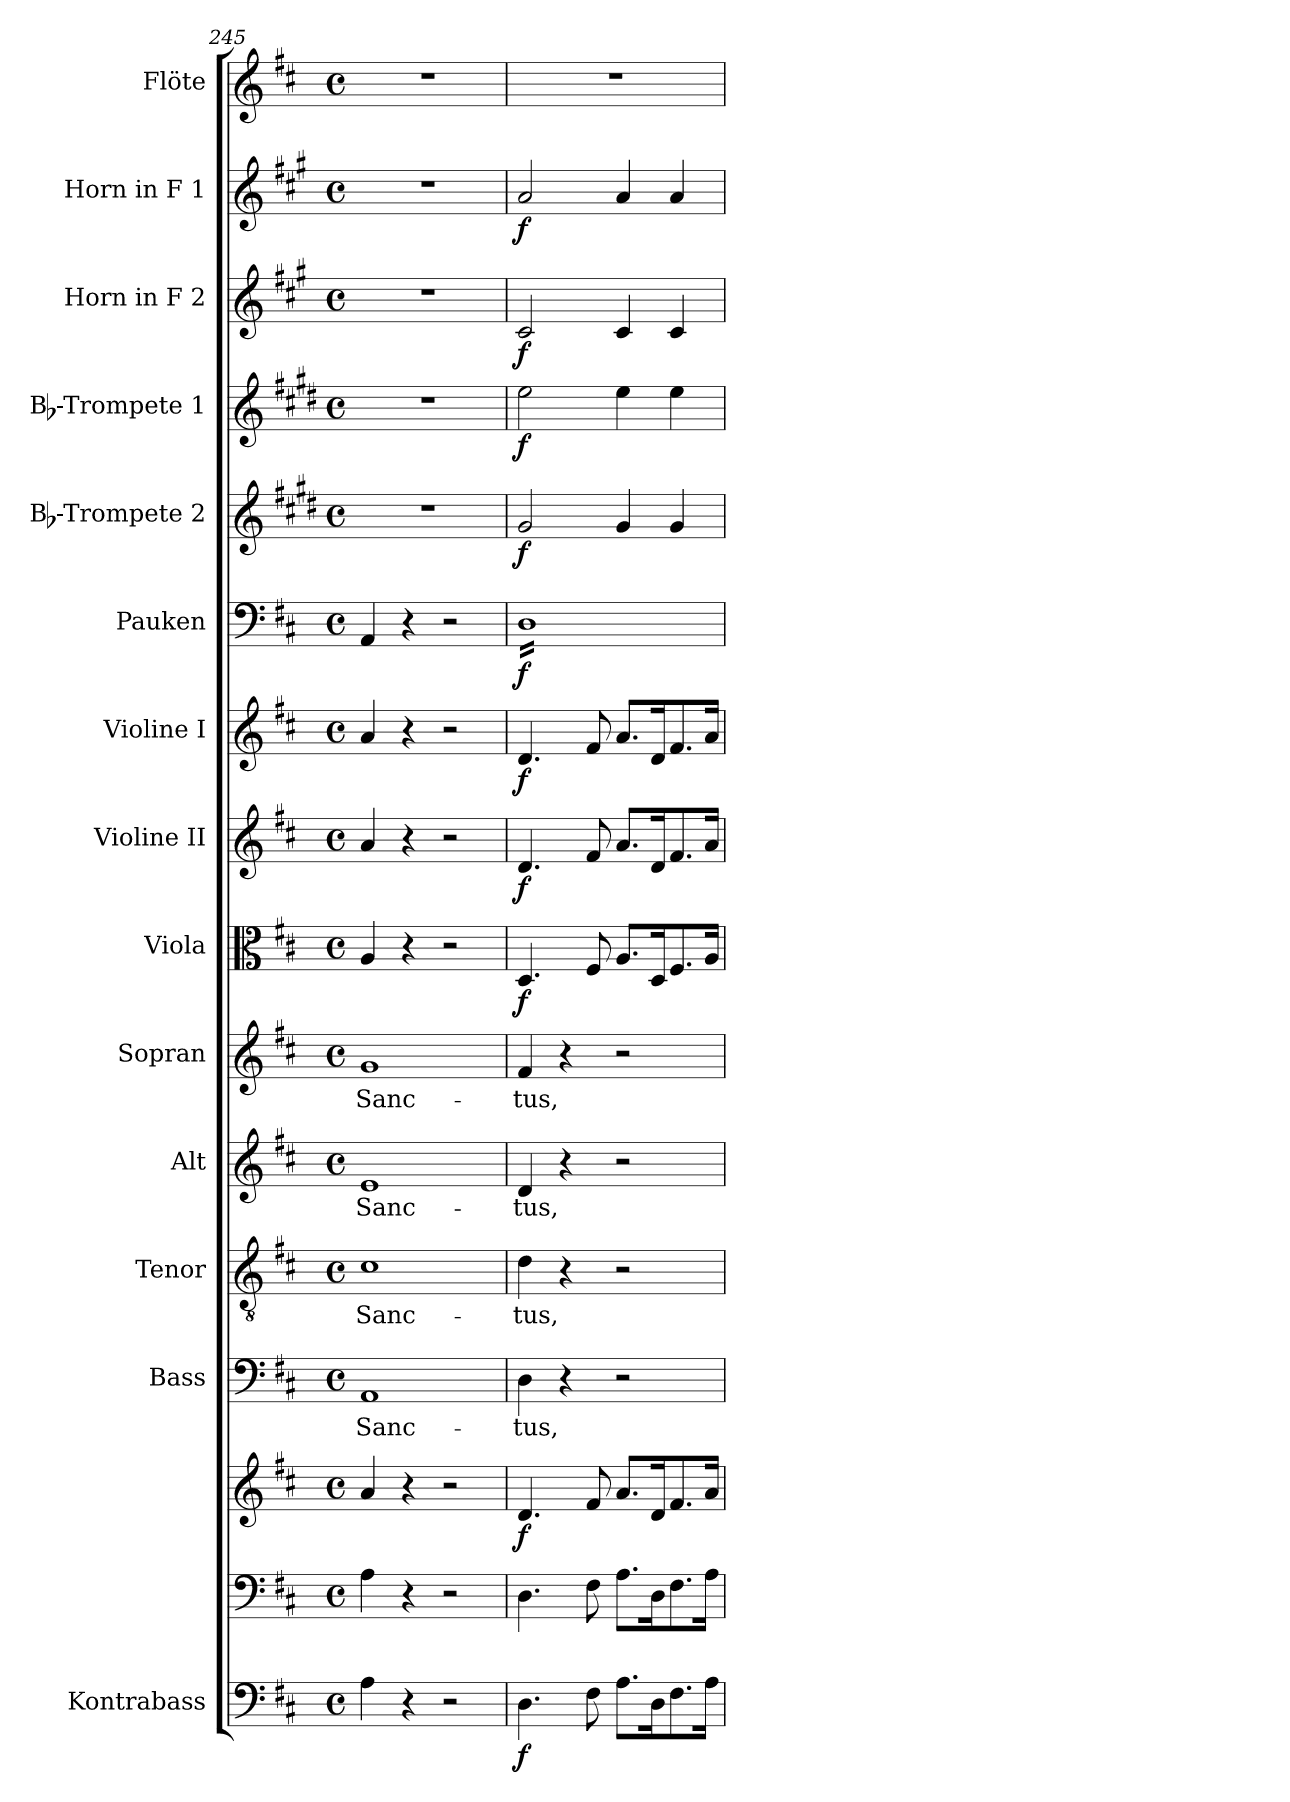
**kern	**dynam	**kern	**kern	**dynam	**kern	**text	**kern	**text	**kern	**text	**kern	**text	**kern	**dynam	**kern	**dynam	**kern	**dynam	**kern	**dynam	**kern	**dynam	**kern	**dynam	**kern	**dynam	**kern	**dynam	**kern
*part15	*part15	*part14	*part14	*part14	*part13	*part13	*part12	*part12	*part11	*part11	*part10	*part10	*part9	*part9	*part8	*part8	*part7	*part7	*part6	*part6	*part5	*part5	*part4	*part4	*part3	*part3	*part2	*part2	*part1
*staff16	*staff16	*staff15	*staff14	*staff14/15	*staff13	*staff13	*staff12	*staff12	*staff11	*staff11	*staff10	*staff10	*staff9	*staff9	*staff8	*staff8	*staff7	*staff7	*staff6	*staff6	*staff5	*staff5	*staff4	*staff4	*staff3	*staff3	*staff2	*staff2	*staff1
*I"Kontrabass	*	*	*	*	*I"Bass	*	*I"Tenor	*	*I"Alt	*	*I"Sopran	*	*I"Viola	*	*I"Violine II	*	*I"Violine I	*	*I"Pauken	*	*I"Bb-Trompete 2	*	*I"Bb-Trompete 1	*	*I"Horn in F 2	*	*I"Horn in F 1	*	*I"Flöte
*I'Kb.	*	*	*	*	*I'B.	*	*I'T.	*	*I'A.	*	*I'S.	*	*I'Vla.	*	*I'Vl. II	*	*I'Vl. I	*	*I'Pk.	*	*I'Bb Trp. 2	*	*I'Bb Trp. 1	*	*	*	*	*	*I'Fl.
*clefF4	*	*clefF4	*clefG2	*	*clefF4	*	*clefGv2	*	*clefG2	*	*clefG2	*	*clefC3	*	*clefG2	*	*clefG2	*	*clefF4	*	*clefG2	*	*clefG2	*	*clefG2	*	*clefG2	*	*clefG2
*ITrd7c12	*	*	*	*	*	*	*	*	*	*	*	*	*	*	*	*	*	*	*	*	*ITrd1c2	*	*ITrd1c2	*	*ITrd4c7	*	*ITrd4c7	*	*
*k[f#c#]	*	*k[f#c#]	*k[f#c#]	*	*k[f#c#]	*	*k[f#c#]	*	*k[f#c#]	*	*k[f#c#]	*	*k[f#c#]	*	*k[f#c#]	*	*k[f#c#]	*	*k[f#c#]	*	*k[f#c#]	*	*k[f#c#]	*	*k[f#c#]	*	*k[f#c#]	*	*k[f#c#]
*D:	*	*D:	*D:	*	*D:	*	*D:	*	*D:	*	*D:	*	*D:	*	*D:	*	*D:	*	*D:	*	*D:	*	*D:	*	*D:	*	*D:	*	*D:
*M4/4	*	*M4/4	*M4/4	*	*M4/4	*	*M4/4	*	*M4/4	*	*M4/4	*	*M4/4	*	*M4/4	*	*M4/4	*	*M4/4	*	*M4/4	*	*M4/4	*	*M4/4	*	*M4/4	*	*M4/4
*met(c)	*	*met(c)	*met(c)	*	*met(c)	*	*met(c)	*	*met(c)	*	*met(c)	*	*met(c)	*	*met(c)	*	*met(c)	*	*met(c)	*	*met(c)	*	*met(c)	*	*met(c)	*	*met(c)	*	*met(c)
=245	=245	=245	=245	=245	=245	=245	=245	=245	=245	=245	=245	=245	=245	=245	=245	=245	=245	=245	=245	=245	=245	=245	=245	=245	=245	=245	=245	=245	=245
!	!	!	!	!	!	!LO:LY:b	!	!LO:LY:b	!	!LO:LY:b	!	!LO:LY:b	!	!	!	!	!	!	!	!	!	!	!	!	!	!	!	!	!
4AA\	.	4A\	4a/	.	1AA	Sanc-	1c#	Sanc-	1e	Sanc-	1g	Sanc-	4A/	.	4a/	.	4a/	.	4AA/	.	1r	.	1r	.	1r	.	1r	.	1r
4r	.	4r	4r	.	.	.	.	.	.	.	.	.	4r	.	4r	.	4r	.	4r	.	.	.	.	.	.	.	.	.	.
2r	.	2r	2r	.	.	.	.	.	.	.	.	.	2r	.	2r	.	2r	.	2r	.	.	.	.	.	.	.	.	.	.
=246	=246	=246	=246	=246	=246	=246	=246	=246	=246	=246	=246	=246	=246	=246	=246	=246	=246	=246	=246	=246	=246	=246	=246	=246	=246	=246	=246	=246	=246
!	!LO:DY:b	!	!	!LO:DY:b	!	!LO:LY:b	!	!LO:LY:b	!	!LO:LY:b	!	!LO:LY:b	!	!LO:DY:b	!	!LO:DY:b	!	!LO:DY:b	!	!LO:DY:b	!	!LO:DY:b	!	!LO:DY:b	!	!LO:DY:b	!	!LO:DY:b	!
*	*	*	*	*	*	*	*	*	*	*	*	*	*	*	*	*	*	*	*tremolo	*	*	*	*	*	*	*	*	*	*
4.DD\	f	4.D\	4.d/	f	4D\	-tus,	4d\	-tus,	4d/	-tus,	4f#/	-tus,	4.D/	f	4.d/	f	4.d/	f	16DLL	f	2f#/	f	2dd\	f	2F#/	f	2d/	f	1r
.	.	.	.	.	.	.	.	.	.	.	.	.	.	.	.	.	.	.	16D	.	.	.	.	.	.	.	.	.	.
.	.	.	.	.	.	.	.	.	.	.	.	.	.	.	.	.	.	.	16D	.	.	.	.	.	.	.	.	.	.
.	.	.	.	.	.	.	.	.	.	.	.	.	.	.	.	.	.	.	16D	.	.	.	.	.	.	.	.	.	.
.	.	.	.	.	4r	.	4r	.	4r	.	4r	.	.	.	.	.	.	.	16D	.	.	.	.	.	.	.	.	.	.
.	.	.	.	.	.	.	.	.	.	.	.	.	.	.	.	.	.	.	16D	.	.	.	.	.	.	.	.	.	.
8FF#\	.	8F#\	8f#/	.	.	.	.	.	.	.	.	.	8F#/	.	8f#/	.	8f#/	.	16D	.	.	.	.	.	.	.	.	.	.
.	.	.	.	.	.	.	.	.	.	.	.	.	.	.	.	.	.	.	16D	.	.	.	.	.	.	.	.	.	.
8.AA\L	.	8.A\L	8.a/L	.	2r	.	2r	.	2r	.	2r	.	8.A/L	.	8.a/L	.	8.a/L	.	16D	.	4f#/	.	4dd\	.	4F#/	.	4d/	.	.
.	.	.	.	.	.	.	.	.	.	.	.	.	.	.	.	.	.	.	16D	.	.	.	.	.	.	.	.	.	.
.	.	.	.	.	.	.	.	.	.	.	.	.	.	.	.	.	.	.	16D	.	.	.	.	.	.	.	.	.	.
16DD\k	.	16D\k	16d/k	.	.	.	.	.	.	.	.	.	16D/k	.	16d/k	.	16d/k	.	16D	.	.	.	.	.	.	.	.	.	.
8.FF#\	.	8.F#\	8.f#/	.	.	.	.	.	.	.	.	.	8.F#/	.	8.f#/	.	8.f#/	.	16D	.	4f#/	.	4dd\	.	4F#/	.	4d/	.	.
.	.	.	.	.	.	.	.	.	.	.	.	.	.	.	.	.	.	.	16D	.	.	.	.	.	.	.	.	.	.
.	.	.	.	.	.	.	.	.	.	.	.	.	.	.	.	.	.	.	16D	.	.	.	.	.	.	.	.	.	.
16AA\Jk	.	16A\Jk	16a/Jk	.	.	.	.	.	.	.	.	.	16A/Jk	.	16a/Jk	.	16a/Jk	.	16DJJ	.	.	.	.	.	.	.	.	.	.
*	*	*	*	*	*	*	*	*	*	*	*	*	*	*	*	*	*	*	*Xtremolo	*	*	*	*	*	*	*	*	*	*
=	=	=	=	=	=	=	=	=	=	=	=	=	=	=	=	=	=	=	=	=	=	=	=	=	=	=	=	=	=
*-	*-	*-	*-	*-	*-	*-	*-	*-	*-	*-	*-	*-	*-	*-	*-	*-	*-	*-	*-	*-	*-	*-	*-	*-	*-	*-	*-	*-	*-
